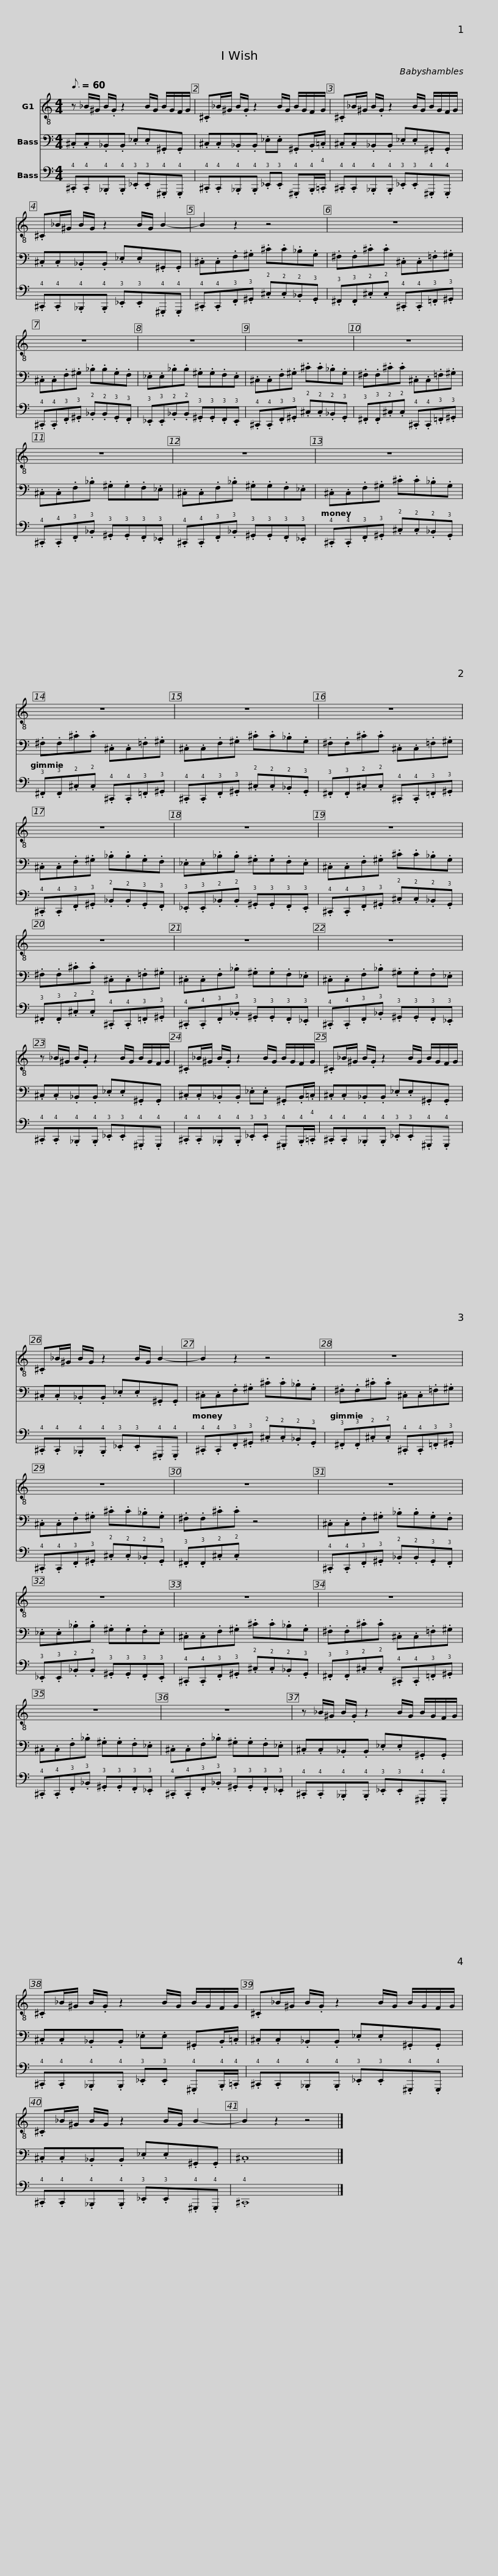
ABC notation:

X:1
%%score 1 2 3
L:1/8
Q:3/16=60
M:4/4
I:linebreak $
K:C
V:1 treble-8
V:2 bass transpose=-12
V:3 tab transpose=-12 stafflines=4 strings=E2,A2,D3,G3
V:1
 z _B/^G/ B/.G/ z2 B/G/ B/G/F/G/ | .^C_B/^G/ B/.G/ z2 B/G/ B/G/F/G/ | .^C_B/^G/ B/.G/ z2 B/G/ B/G/F/G/ |$ .^C_B/^G/ B/G/ z2 B/G/ B2- | B2 z2 z4 | %5
 z8 | z8 |$ z8 | z8 | z8 | %10
 z8 |$ z8 | z8 | z8 | z8 |$ %15
 z8 | z8 | z8 | z8 |$ z8 | %20
 z8 | z8 | z _B/^G/ B/.G/ z2 B/G/ B/G/F/G/ |$ .^C_B/^G/ B/.G/ z2 B/G/ B/G/F/G/ | .^C_B/^G/ B/.G/ z2 B/G/ B/G/F/G/ | %25
 .^C_B/^G/ B/G/ z2 B/G/ B2- |$ B2 z2 z4 | z8 | z8 | z8 |$ %30
 z8 | z8 | z8 |$ z8 | z8 | %35
 z8 | z _B/^G/ B/.G/ z2 B/G/ B/G/F/G/ |$ .^C_B/^G/ B/.G/ z2 B/G/ B/G/F/G/ | .^C_B/^G/ B/.G/ z2 B/G/ B/G/F/G/ | .^C_B/^G/ B/G/ z2 B/G/ B2- | %40
 B2 z2 z4 |] %41
V:2
 .^C,.C,._B,,.B,, ._E,.E,.^G,,.G,, | .^C,.C,._B,,.B,, ._E,.E, .^G,,.B,,/.=C,/ | .^C,.C,._B,,.B,, ._E,.E,.^G,,.G,, |$ .^C,.C,._B,,.B,, ._E,.E,.^G,,.G,, | .^C,.C,.F,.^G, .^C.C._B,.G, | %5
 .^F,.F,.^C.C .^C,.C,.=F,.^G, | .^C,.C,.F,.^G, ._B,.B,.G,.F, |$ ._E,.E,._B,.B, .^G,.G,.F,.E, | .^C,.C,.F,.^G, .^C.C._B,.G, | .^F,.F,.^C.C .^C,.C,.=F,.^G, | %10
 .^C,.C,.F,._B, .^G,.G,.F,._E, |$ .^C,.C,.F,._B, .^G,.G,.F,._E, | .^C,.C,.F,.^G, .^C.C._B,.G, | .^F,.F,.^C.C .^C,.C,.=F,.^G, | .^C,.C,.F,.^G, .^C.C._B,.G, |$ %15
 .^F,.F,.^C.C .^C,.C,.=F,.^G, | .^C,.C,.F,.^G, ._B,.B,.G,.F, | ._E,.E,._B,.B, .^G,.G,.F,.E, | .^C,.C,.F,.^G, .^C.C._B,.G, |$ .^F,.F,.^C.C .^C,.C,.=F,.^G, | %20
 .^C,.C,.F,._B, .^G,.G,.F,._E, | .^C,.C,.F,._B, .^G,.G,.F,._E, | .^C,.C,._B,,.B,, ._E,.E,.^G,,.G,, |$ .^C,.C,._B,,.B,, ._E,.E, .^G,,.B,,/.=C,/ | .^C,.C,._B,,.B,, ._E,.E,.^G,,.G,, | %25
 .^C,.C,._B,,.B,, ._E,.E,.^G,,.G,, |$ .^C,.C,.F,.^G, .^C.C._B,.G, | .^F,.F,.^C.C .^C,.C,.=F,.^G, | .^C,.C,.F,.^G, .^C.C._B,.G, | .^F,.F,.^C.C z4 |$ %30
 .^C,.C,.F,.^G, ._B,.B,.G,.F, | ._E,.E,._B,.B, .^G,.G,.F,.E, | .^C,.C,.F,.^G, .^C.C._B,.G, |$ .^F,.F,.^C.C .^C,.C,.=F,.^G, | .^C,.C,.F,._B, .^G,.G,.F,._E, | %35
 .^C,.C,.F,._B, .^G,.G,.F,._E, | .^C,.C,._B,,.B,, ._E,.E,.^G,,.G,, |$ .^C,.C,._B,,.B,, ._E,.E, .^G,,.B,,/.=C,/ | .^C,.C,._B,,.B,, ._E,.E,.^G,,.G,, | .^C,.C,._B,,.B,, ._E,.E,.^G,,.G,, | %40
 .^C,8 |] %41
V:3
 .!4!^C,,.!4!C,,.!4!_B,,,.!4!B,,, .!3!_E,,.!3!E,,.!4!^G,,,.!4!G,,, | .!4!^C,,.!4!C,,.!4!_B,,,.!4!B,,, .!3!_E,,.!3!E,, .!4!^G,,,.!4!B,,,/.!4!=C,,/ | .!4!^C,,.!4!C,,.!4!_B,,,.!4!B,,, .!3!_E,,.!3!E,,.!4!^G,,,.!4!G,,, |$ .!4!^C,,.!4!C,,.!4!_B,,,.!4!B,,, .!3!_E,,.!3!E,,.!4!^G,,,.!4!G,,, | .!4!^C,,.!4!C,,.!3!F,,.!3!^G,, .!2!^C,.!2!C,.!2!_B,,.!3!G,, | %5
 .!3!^F,,.!3!F,,.!2!^C,.!2!C, .!4!^C,,.!4!C,,.!3!=F,,.!3!^G,, | .!4!^C,,.!4!C,,.!3!F,,.!3!^G,, .!2!_B,,.!2!B,,.!3!G,,.!3!F,, |$ .!3!_E,,.!3!E,,.!2!_B,,.!2!B,, .!3!^G,,.!3!G,,.!3!F,,.!3!E,, | .!4!^C,,.!4!C,,.!3!F,,.!3!^G,, .!2!^C,.!2!C,.!2!_B,,.!3!G,, | .!3!^F,,.!3!F,,.!2!^C,.!2!C, .!4!^C,,.!4!C,,.!3!=F,,.!3!^G,, | %10
 .!4!^C,,.!4!C,,.!3!F,,.!3!_B,, .!3!^G,,.!3!G,,.!3!F,,.!3!_E,, |$ .!4!^C,,.!4!C,,.!3!F,,.!3!_B,, .!3!^G,,.!3!G,,.!3!F,,.!3!_E,, | .!4!^C,,.!4!C,,.!3!F,,.!3!^G,, .!2!^C,.!2!C,.!2!_B,,.!3!G,, | .!3!^F,,.!3!F,,.!2!^C,.!2!C, .!4!^C,,.!4!C,,.!3!=F,,.!3!^G,, | .!4!^C,,.!4!C,,.!3!F,,.!3!^G,, .!2!^C,.!2!C,.!2!_B,,.!3!G,, |$ %15
 .!3!^F,,.!3!F,,.!2!^C,.!2!C, .!4!^C,,.!4!C,,.!3!=F,,.!3!^G,, | .!4!^C,,.!4!C,,.!3!F,,.!3!^G,, .!2!_B,,.!2!B,,.!3!G,,.!3!F,, | .!3!_E,,.!3!E,,.!2!_B,,.!2!B,, .!3!^G,,.!3!G,,.!3!F,,.!3!E,, | .!4!^C,,.!4!C,,.!3!F,,.!3!^G,, .!2!^C,.!2!C,.!2!_B,,.!3!G,, |$ .!3!^F,,.!3!F,,.!2!^C,.!2!C, .!4!^C,,.!4!C,,.!3!=F,,.!3!^G,, | %20
 .!4!^C,,.!4!C,,.!3!F,,.!3!_B,, .!3!^G,,.!3!G,,.!3!F,,.!3!_E,, | .!4!^C,,.!4!C,,.!3!F,,.!3!_B,, .!3!^G,,.!3!G,,.!3!F,,.!3!_E,, | .!4!^C,,.!4!C,,.!4!_B,,,.!4!B,,, .!3!_E,,.!3!E,,.!4!^G,,,.!4!G,,, |$ .!4!^C,,.!4!C,,.!4!_B,,,.!4!B,,, .!3!_E,,.!3!E,, .!4!^G,,,.!4!B,,,/.!4!=C,,/ | .!4!^C,,.!4!C,,.!4!_B,,,.!4!B,,, .!3!_E,,.!3!E,,.!4!^G,,,.!4!G,,, | %25
 .!4!^C,,.!4!C,,.!4!_B,,,.!4!B,,, .!3!_E,,.!3!E,,.!4!^G,,,.!4!G,,, |$ .!4!^C,,.!4!C,,.!3!F,,.!3!^G,, .!2!^C,.!2!C,.!2!_B,,.!3!G,, | .!3!^F,,.!3!F,,.!2!^C,.!2!C, .!4!^C,,.!4!C,,.!3!=F,,.!3!^G,, | .!4!^C,,.!4!C,,.!3!F,,.!3!^G,, .!2!^C,.!2!C,.!2!_B,,.!3!G,, | .!3!^F,,.!3!F,,.!2!^C,.!2!C, x x x x |$ %30
 .!4!^C,,.!4!C,,.!3!F,,.!3!^G,, .!2!_B,,.!2!B,,.!3!G,,.!3!F,, | .!3!_E,,.!3!E,,.!2!_B,,.!2!B,, .!3!^G,,.!3!G,,.!3!F,,.!3!E,, | .!4!^C,,.!4!C,,.!3!F,,.!3!^G,, .!2!^C,.!2!C,.!2!_B,,.!3!G,, |$ .!3!^F,,.!3!F,,.!2!^C,.!2!C, .!4!^C,,.!4!C,,.!3!=F,,.!3!^G,, | .!4!^C,,.!4!C,,.!3!F,,.!3!_B,, .!3!^G,,.!3!G,,.!3!F,,.!3!_E,, | %35
 .!4!^C,,.!4!C,,.!3!F,,.!3!_B,, .!3!^G,,.!3!G,,.!3!F,,.!3!_E,, | .!4!^C,,.!4!C,,.!4!_B,,,.!4!B,,, .!3!_E,,.!3!E,,.!4!^G,,,.!4!G,,, |$ .!4!^C,,.!4!C,,.!4!_B,,,.!4!B,,, .!3!_E,,.!3!E,, .!4!^G,,,.!4!B,,,/.!4!=C,,/ | .!4!^C,,.!4!C,,.!4!_B,,,.!4!B,,, .!3!_E,,.!3!E,,.!4!^G,,,.!4!G,,, | .!4!^C,,.!4!C,,.!4!_B,,,.!4!B,,, .!3!_E,,.!3!E,,.!4!^G,,,.!4!G,,, | %40
 .!4!^C,,8 |] %41
